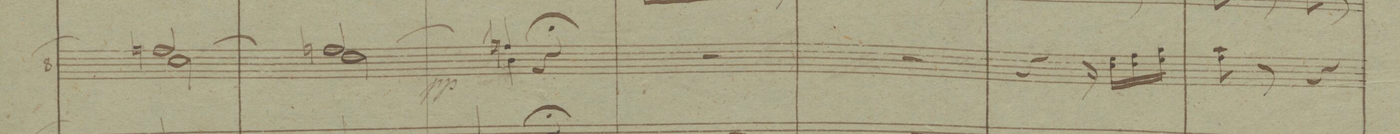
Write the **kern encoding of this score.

**kern	**dynam
*I"Clarinetti in B.	*
*clefG2	*
*k[b-e-]	*
*M2/4	*
*^	*
[2ee-X/)	2b-\)	.
=37	=37	=37
2ee-X/_	2cc\	.
=38	=38	=38
4ee-X/]	4a\	pp
*v	*v	*
4r;	.
=39	=39
2r	.
=40	=40
2r	.
=41	=41
4r	.
16r	.
16b-\LL 16dd	.
16cc\ 16ee-	.
16dd\JJ 16ff	.
=42	=42
8ee-\ 8gg	.
8r	.
4r	.
=43	=43
*-	*-
